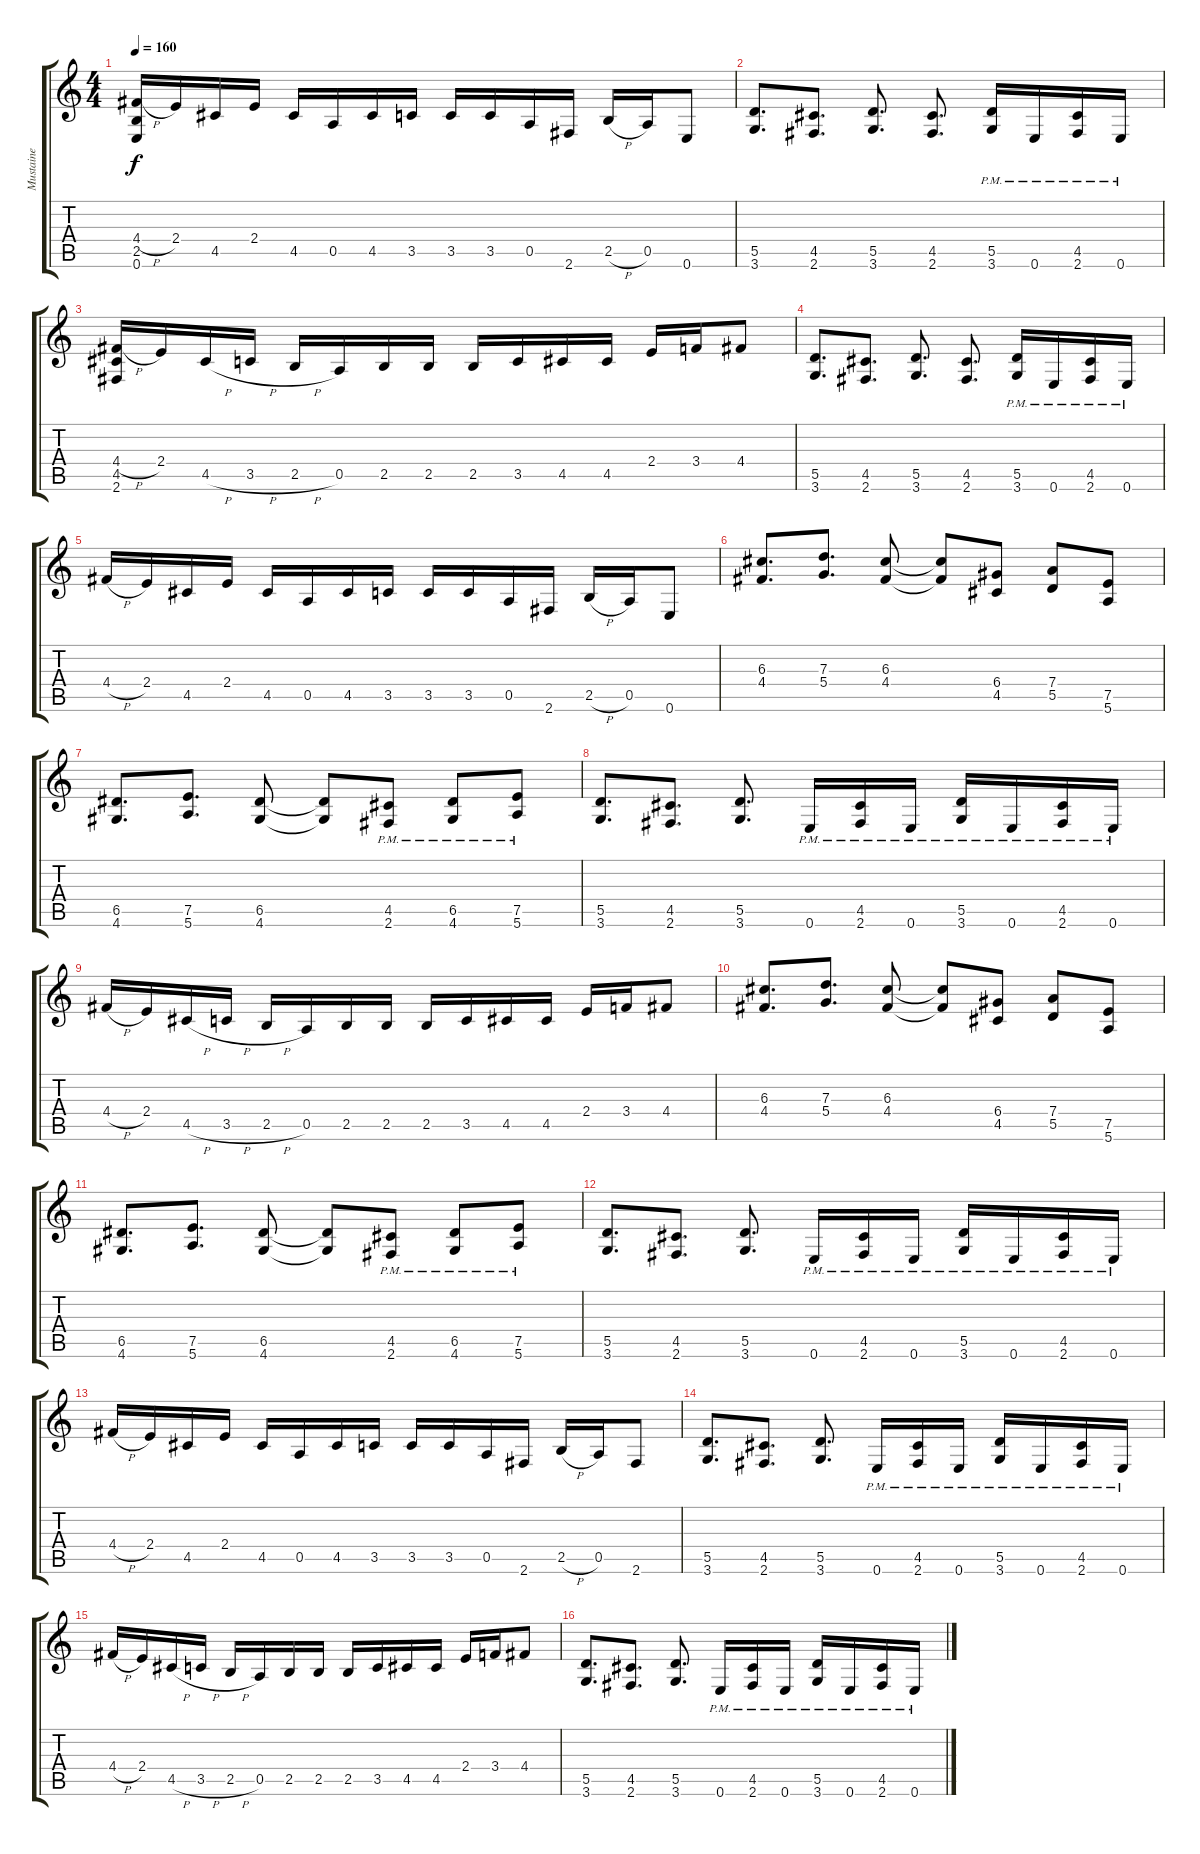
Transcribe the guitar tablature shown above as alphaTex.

\track ("Mustaine" "Mustaine") {instrument distortionguitar}
\staff {score tabs}
\tuning (E4 B3 G3 D3 A2 E2) {hide}
\ts (4 4)
\tempo 160
\clef g2
\ks c
(4.4{h} 2.5 0.6).16{dy f} 2.4.16 4.5.16 2.4.16 4.5.16 0.5.16 4.5.16 3.5.16 3.5.16 3.5.16 0.5.16 2.6.16 2.5{h}.16 0.5.16 0.6.8 |
(5.5 3.6).8{d} (4.5 2.6).8{d} (5.5 3.6).8{d} (4.5 2.6).8{d} (5.5{pm} 3.6).16 0.6{pm}.16 (4.5{pm} 2.6).16 0.6{pm}.16 |
(4.4{h} 4.5 2.6).16 2.4.16 4.5{h}.16 3.5{h}.16 2.5{h}.16 0.5.16 2.5.16 2.5.16 2.5.16 3.5.16 4.5.16 4.5.16 2.4.16 3.4.16 4.4.8 |
(5.5 3.6).8{d} (4.5 2.6).8{d} (5.5 3.6).8{d} (4.5 2.6).8{d} (5.5{pm} 3.6).16 0.6{pm}.16 (4.5{pm} 2.6).16 0.6{pm}.16 |
4.4{h}.16 2.4.16 4.5.16 2.4.16 4.5.16 0.5.16 4.5.16 3.5.16 3.5.16 3.5.16 0.5.16 2.6.16 2.5{h}.16 0.5.16 0.6.8 |
(6.3 4.4).8{d} (7.3 5.4).8{d} (6.3 4.4).8 (6.3{t} 4.4{t}).8 (6.4 4.5).8 (7.4 5.5).8 (7.5 5.6).8 |
(6.5 4.6).8{d} (7.5 5.6).8{d} (6.5 4.6).8 (6.5{t} 4.6{t}).8 (4.5{pm} 2.6).8 (6.5{pm} 4.6).8 (7.5{pm} 5.6).8 |
(5.5 3.6).8{d} (4.5 2.6).8{d} (5.5 3.6).8{d} 0.6{pm}.16 (4.5 2.6{pm}).16 0.6{pm}.16 (5.5 3.6{pm}).16 0.6{pm}.16 (4.5 2.6{pm}).16 0.6{pm}.16 |
4.4{h}.16 2.4.16 4.5{h}.16 3.5{h}.16 2.5{h}.16 0.5.16 2.5.16 2.5.16 2.5.16 3.5.16 4.5.16 4.5.16 2.4.16 3.4.16 4.4.8 |
(6.3 4.4).8{d} (7.3 5.4).8{d} (6.3 4.4).8 (6.3{t} 4.4{t}).8 (6.4 4.5).8 (7.4 5.5).8 (7.5 5.6).8 |
(6.5 4.6).8{d} (7.5 5.6).8{d} (6.5 4.6).8 (6.5{t} 4.6{t}).8 (4.5{pm} 2.6).8 (6.5{pm} 4.6).8 (7.5{pm} 5.6).8 |
(5.5 3.6).8{d} (4.5 2.6).8{d} (5.5 3.6).8{d} 0.6{pm}.16 (4.5 2.6{pm}).16 0.6{pm}.16 (5.5 3.6{pm}).16 0.6{pm}.16 (4.5 2.6{pm}).16 0.6{pm}.16 |
4.4{h}.16 2.4.16 4.5.16 2.4.16 4.5.16 0.5.16 4.5.16 3.5.16 3.5.16 3.5.16 0.5.16 2.6.16 2.5{h}.16 0.5.16 2.6.8 |
(5.5 3.6).8{d} (4.5 2.6).8{d} (5.5 3.6).8{d} 0.6{pm}.16 (4.5 2.6{pm}).16 0.6{pm}.16 (5.5 3.6{pm}).16 0.6{pm}.16 (4.5 2.6{pm}).16 0.6{pm}.16 |
4.4{h}.16 2.4.16 4.5{h}.16 3.5{h}.16 2.5{h}.16 0.5.16 2.5.16 2.5.16 2.5.16 3.5.16 4.5.16 4.5.16 2.4.16 3.4.16 4.4.8 |
(5.5 3.6).8{d} (4.5 2.6).8{d} (5.5 3.6).8{d} 0.6{pm}.16 (4.5 2.6{pm}).16 0.6{pm}.16 (5.5 3.6{pm}).16 0.6{pm}.16 (4.5 2.6{pm}).16 0.6{pm}.16
